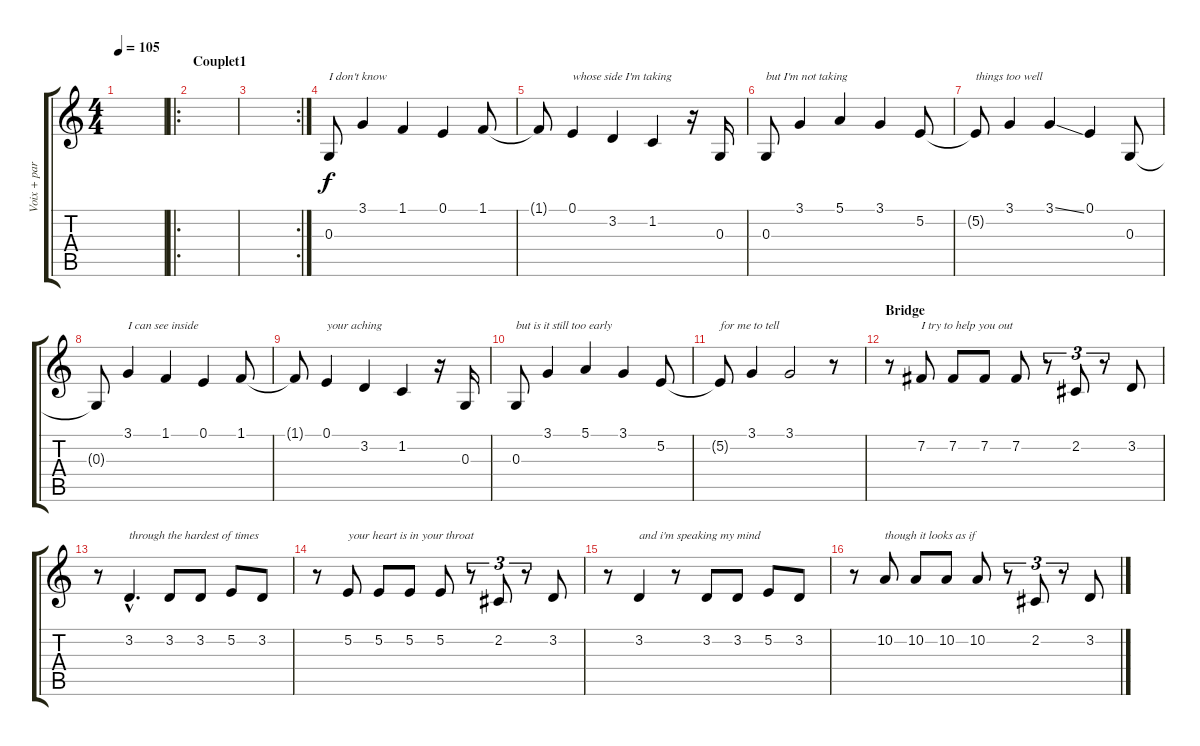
\track ("Voix + paroles" "Voix + par") {instrument voiceoohs}
\staff {score tabs}
\tuning (E4 B3 G3 D3 A2 E2) {hide}
\ts (4 4)
\tempo 105
\clef g2
\ks c
|
\ro
\section ("" "Couplet1")
|
\rc 2
|
0.3.8{txt "I don't know"} 3.1.4 1.1.4 0.1.4 1.1.8 |
1.1{t}.8 0.1.4{txt "whose side I'm taking"} 3.2.4 1.2.4 r.16 0.3.16 |
0.3.8{txt "but I'm not taking"} 3.1.4 5.1.4 3.1.4 5.2.8 |
5.2{t}.8{txt "things too well"} 3.1.4 3.1{ss}.4 0.1.4 0.3.8 |
0.3{t}.8 3.1.4{txt "I can see inside"} 1.1.4 0.1.4 1.1.8 |
1.1{t}.8 0.1.4{txt "your aching"} 3.2.4 1.2.4 r.16 0.3.16 |
0.3.8{txt "but is it still too early"} 3.1.4 5.1.4 3.1.4 5.2.8 |
5.2{t}.8{txt "for me to tell"} 3.1.4 3.1.2 r.8 |
\section ("" "Bridge")
r.8 7.2.8{txt "I try to help you out"} 7.2.8 7.2.8 7.2.8 r.8{tu (3 2)} 2.2.8{tu (3 2)} r.8{tu (3 2)} 3.2.8 |
r.8 3.2{hac}.4{d txt "through the hardest of times"} 3.2.8 3.2.8 5.2.8 3.2.8 |
r.8 5.2.8{txt "your heart is in your throat"} 5.2.8 5.2.8 5.2.8 r.8{tu (3 2)} 2.2.8{tu (3 2)} r.8{tu (3 2)} 3.2.8 |
r.8 3.2.4{txt "and i'm speaking my mind"} r.8 3.2.8 3.2.8 5.2.8 3.2.8 |
r.8 10.2.8{txt "though it looks as if "} 10.2.8 10.2.8 10.2.8 r.8{tu (3 2)} 2.2.8{tu (3 2)} r.8{tu (3 2)} 3.2.8
